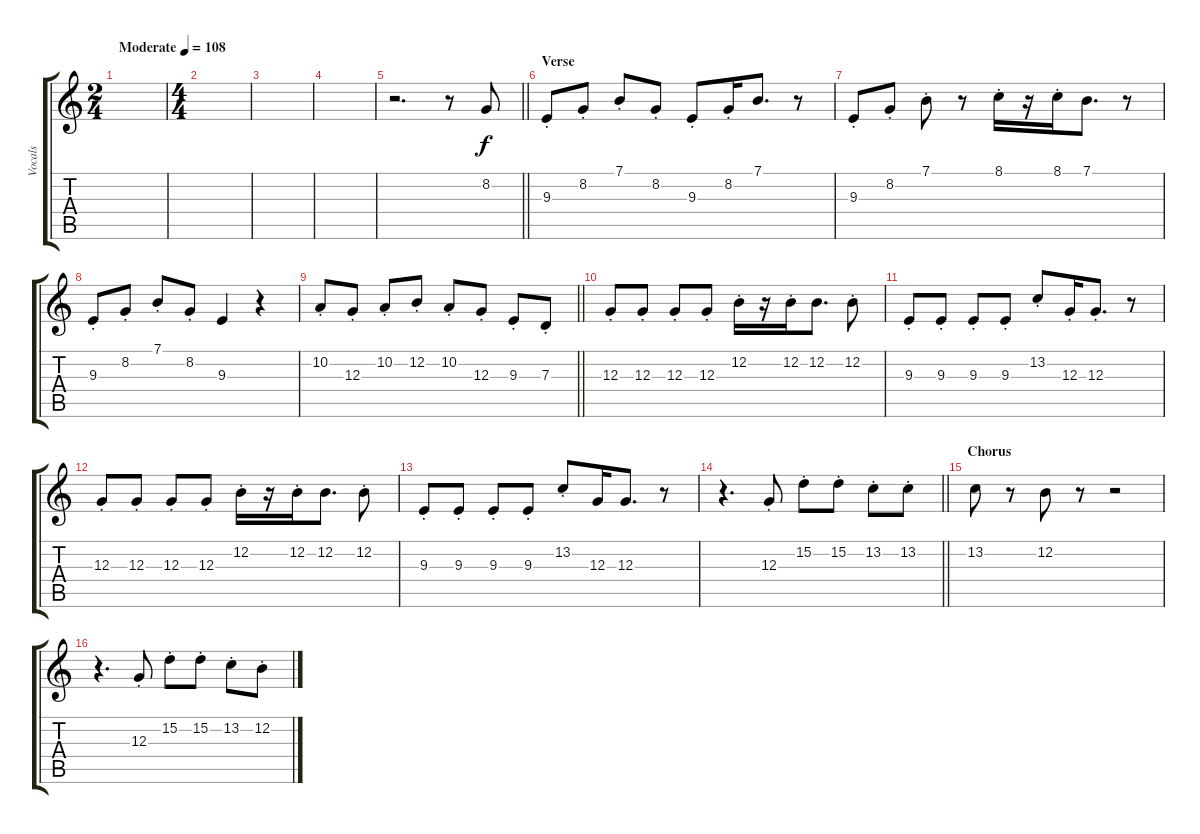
\track ("Vocals" "Vocals") {instrument baritonesax}
\staff {score tabs}
\tuning (E4 B3 G3 D3 A2 E2) {hide}
\ts (2 4)
\tempo (108 "Moderate")
\clef g2
\ks c
|
\ts (4 4)
|
|
|
\barLineRight lightlight
r.2{d} r.8 8.2.8 |
\section ("" "Verse")
9.3{st}.8 8.2{st}.8 7.1{st}.8 8.2{st}.8 9.3{st}.8 8.2{st}.16 7.1.8{d} r.8 |
9.3{st}.8 8.2{st}.8 7.1{st}.8 r.8 8.1{st}.16 r.16 8.1{st}.16 7.1.8{d} r.8 |
9.3{st}.8 8.2{st}.8 7.1{st}.8 8.2{st}.8 9.3.4 r.4 |
\barLineRight lightlight
10.2{st}.8 12.3{st}.8 10.2{st}.8 12.2{st}.8 10.2{st}.8 12.3{st}.8 9.3{st}.8 7.3{st}.8 |
12.3{st}.8 12.3{st}.8 12.3{st}.8 12.3{st}.8 12.2{st}.16 r.16 12.2{st}.16 12.2.8{d} 12.2{st}.8 |
9.3{st}.8 9.3{st}.8 9.3{st}.8 9.3{st}.8 13.2{st}.8 12.3{st}.16 12.3{st}.8{d} r.8 |
12.3{st}.8 12.3{st}.8 12.3{st}.8 12.3{st}.8 12.2{st}.16 r.16 12.2{st}.16 12.2.8{d} 12.2{st}.8 |
9.3{st}.8 9.3{st}.8 9.3{st}.8 9.3{st}.8 13.2{st}.8 12.3.16 12.3.8{d} r.8 |
\barLineRight lightlight
r.4{d} 12.3{st}.8 15.2{st}.8 15.2{st}.8 13.2{st}.8 13.2{st}.8 |
\section ("" "Chorus")
13.2.8 r.8 12.2.8 r.8 r.2 |
r.4{d} 12.3{st}.8 15.2{st}.8 15.2{st}.8 13.2{st}.8 12.2{st}.8
